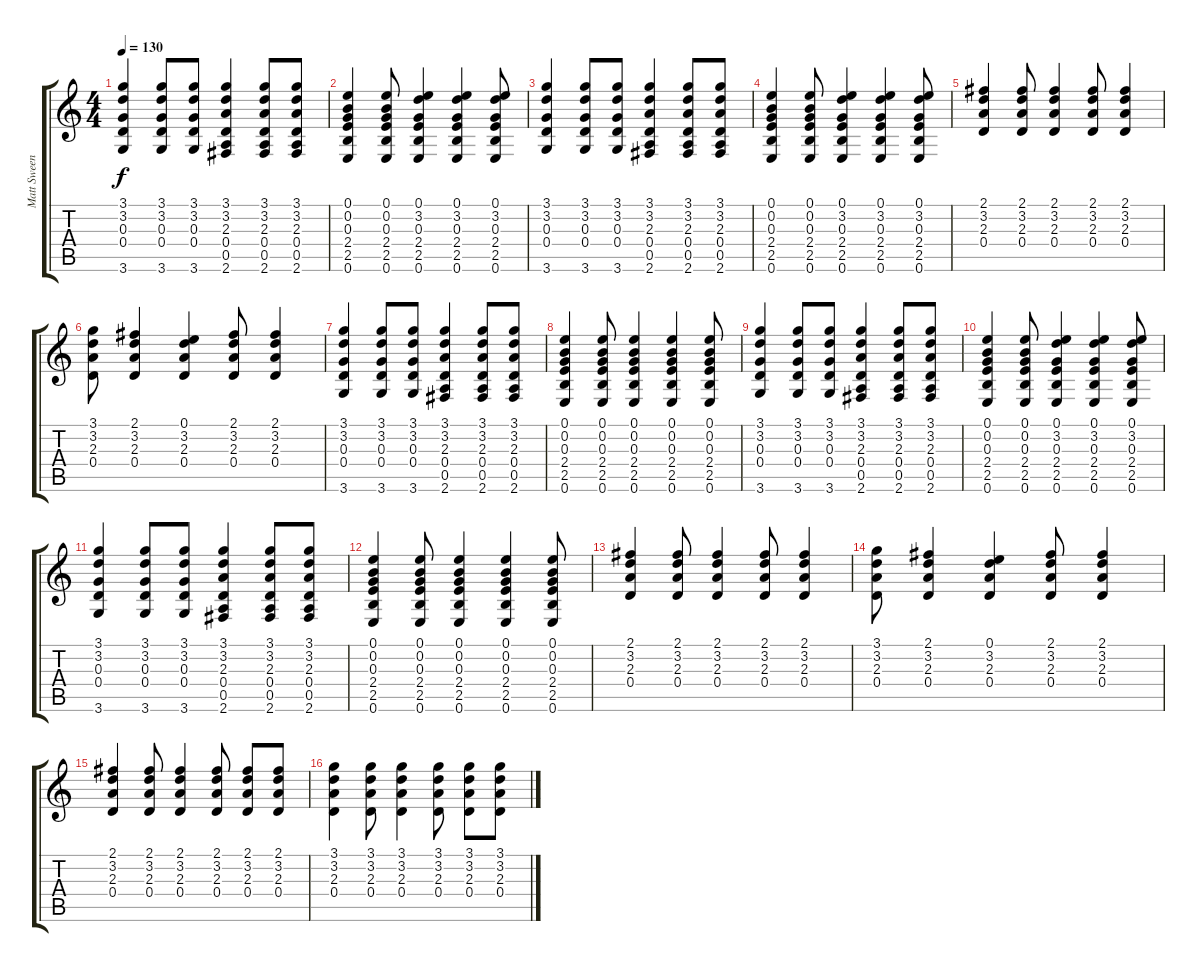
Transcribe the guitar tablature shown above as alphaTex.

\track ("Matt Sweeney" "Matt Sween") {instrument acousticguitarsteel}
\staff {score tabs}
\tuning (E4 B3 G3 D3 A2 E2) {hide}
\ts (4 4)
\tempo 130
\clef g2
\ks c
(3.1 3.2 0.3 0.4 3.6).4{dy f} (3.1 3.2 0.3 0.4 3.6).8 (3.1 3.2 0.3 0.4 3.6).8 (3.1 3.2 2.3 0.4 0.5 2.6).4 (3.1 3.2 2.3 0.4 0.5 2.6).8 (3.1 3.2 2.3 0.4 0.5 2.6).8 |
(0.1 0.2 0.3 2.4 2.5 0.6).4 (0.1 0.2 0.3 2.4 2.5 0.6).8 (0.1 3.2 0.3 2.4 2.5 0.6).4 (0.1 3.2 0.3 2.4 2.5 0.6).4 (0.1 3.2 0.3 2.4 2.5 0.6).8 |
(3.1 3.2 0.3 0.4 3.6).4 (3.1 3.2 0.3 0.4 3.6).8 (3.1 3.2 0.3 0.4 3.6).8 (3.1 3.2 2.3 0.4 0.5 2.6).4 (3.1 3.2 2.3 0.4 0.5 2.6).8 (3.1 3.2 2.3 0.4 0.5 2.6).8 |
(0.1 0.2 0.3 2.4 2.5 0.6).4 (0.1 0.2 0.3 2.4 2.5 0.6).8 (0.1 3.2 0.3 2.4 2.5 0.6).4 (0.1 3.2 0.3 2.4 2.5 0.6).4 (0.1 3.2 0.3 2.4 2.5 0.6).8 |
(2.1 3.2 2.3 0.4).4 (2.1 3.2 2.3 0.4).8 (2.1 3.2 2.3 0.4).4 (2.1 3.2 2.3 0.4).8 (2.1 3.2 2.3 0.4).4 |
(3.1 3.2 2.3 0.4).8 (2.1 3.2 2.3 0.4).4 (0.1 3.2 2.3 0.4).4 (2.1 3.2 2.3 0.4).8 (2.1 3.2 2.3 0.4).4 |
(3.1 3.2 0.3 0.4 3.6).4 (3.1 3.2 0.3 0.4 3.6).8 (3.1 3.2 0.3 0.4 3.6).8 (3.1 3.2 2.3 0.4 0.5 2.6).4 (3.1 3.2 2.3 0.4 0.5 2.6).8 (3.1 3.2 2.3 0.4 0.5 2.6).8 |
(0.1 0.2 0.3 2.4 2.5 0.6).4 (0.1 0.2 0.3 2.4 2.5 0.6).8 (0.1 0.2 0.3 2.4 2.5 0.6).4 (0.1 0.2 0.3 2.4 2.5 0.6).4 (0.1 0.2 0.3 2.4 2.5 0.6).8 |
(3.1 3.2 0.3 0.4 3.6).4 (3.1 3.2 0.3 0.4 3.6).8 (3.1 3.2 0.3 0.4 3.6).8 (3.1 3.2 2.3 0.4 0.5 2.6).4 (3.1 3.2 2.3 0.4 0.5 2.6).8 (3.1 3.2 2.3 0.4 0.5 2.6).8 |
(0.1 0.2 0.3 2.4 2.5 0.6).4 (0.1 0.2 0.3 2.4 2.5 0.6).8 (0.1 3.2 0.3 2.4 2.5 0.6).4 (0.1 3.2 0.3 2.4 2.5 0.6).4 (0.1 3.2 0.3 2.4 2.5 0.6).8 |
(3.1 3.2 0.3 0.4 3.6).4 (3.1 3.2 0.3 0.4 3.6).8 (3.1 3.2 0.3 0.4 3.6).8 (3.1 3.2 2.3 0.4 0.5 2.6).4 (3.1 3.2 2.3 0.4 0.5 2.6).8 (3.1 3.2 2.3 0.4 0.5 2.6).8 |
(0.1 0.2 0.3 2.4 2.5 0.6).4 (0.1 0.2 0.3 2.4 2.5 0.6).8 (0.1 0.2 0.3 2.4 2.5 0.6).4 (0.1 0.2 0.3 2.4 2.5 0.6).4 (0.1 0.2 0.3 2.4 2.5 0.6).8 |
(2.1 3.2 2.3 0.4).4 (2.1 3.2 2.3 0.4).8 (2.1 3.2 2.3 0.4).4 (2.1 3.2 2.3 0.4).8 (2.1 3.2 2.3 0.4).4 |
(3.1 3.2 2.3 0.4).8 (2.1 3.2 2.3 0.4).4 (0.1 3.2 2.3 0.4).4 (2.1 3.2 2.3 0.4).8 (2.1 3.2 2.3 0.4).4 |
(2.1 3.2 2.3 0.4).4 (2.1 3.2 2.3 0.4).8 (2.1 3.2 2.3 0.4).4 (2.1 3.2 2.3 0.4).8 (2.1 3.2 2.3 0.4).8 (2.1 3.2 2.3 0.4).8 |
(3.1 3.2 2.3 0.4).4 (3.1 3.2 2.3 0.4).8 (3.1 3.2 2.3 0.4).4 (3.1 3.2 2.3 0.4).8 (3.1 3.2 2.3 0.4).8 (3.1 3.2 2.3 0.4).8
